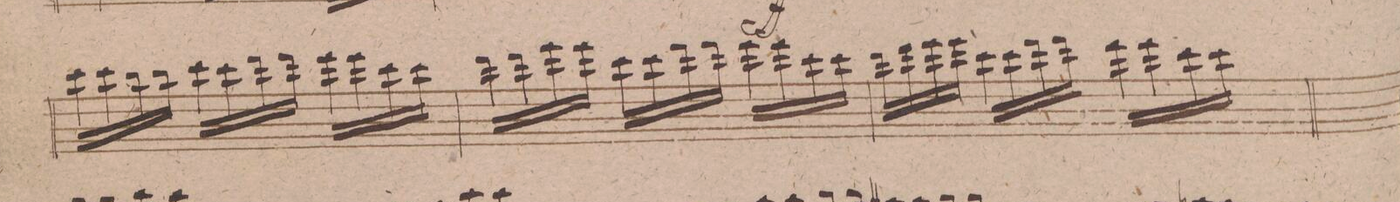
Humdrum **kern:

**kern	**dynam
*I"Violino 1mo	*
*clefG2	*
*k[f#]	*
*M3/4	*
*16\left	*
16ccc\LL	.
16ccc\	.
*16\right	*
16bb\	.
16bb\JJ	.
*16\left	*
16ccc\LL	.
16ccc\	.
*16\right	*
16ddd\	.
16ddd\JJ	.
*16\left	*
16eee\LL	.
16eee\	.
*16\right	*
16ccc\	.
16ccc\JJ	.
=19	=19
*16\left	*
16ddd\LL	.
16ddd\	.
*16\right	*
16eee\	.
16eee\JJ	.
*16\left	*
16ccc\LL	.
16ccc\	.
*16\right	*
16ddd\	.
16ddd\JJ	.
*16\left	*
16eee\LL	.
16eee\	.
16ccc\	.
16ccc\JJ	.
=20	=20
*16\right	*
16ddd\LL	.
16ddd\	.
*16\left	*
16eee\	.
16eee\JJ	.
16ccc\LL	.
16ccc\	.
*16\right	*
16ddd\	.
16ddd\JJ	.
*16\left	*
16eee\LL	.
16eee\	.
16ccc\	.
16ccc\JJ	.
=21	=21
*-	*-
